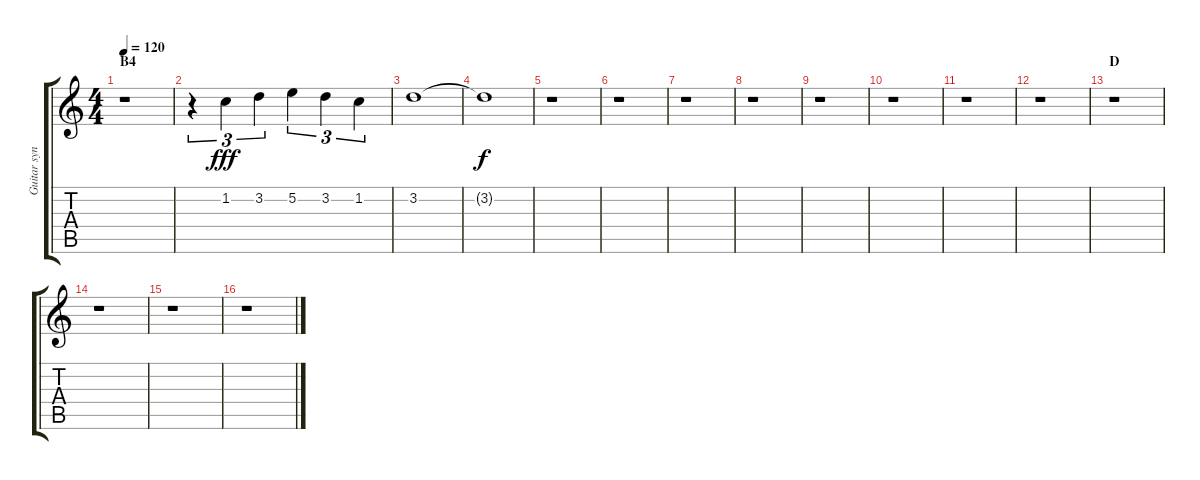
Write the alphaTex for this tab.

\track ("Guitar synthesizer" "Guitar syn") {instrument distortionguitar}
\staff {score tabs}
\tuning (E4 B3 G3 D3 A2 E2) {hide}
\ts (4 4)
\section ("" "B4")
\tempo 120
\clef g2
\ks c
r.1{dy f} |
r.4{tu (3 2)} 1.2.4{tu (3 2) dy fff} 3.2.4{tu (3 2)} 5.2.4{tu (3 2)} 3.2.4{tu (3 2)} 1.2.4{tu (3 2)} |
3.2.1 |
3.2{t}.1{dy f} |
r.1 |
r.1 |
r.1 |
r.1 |
r.1 |
r.1 |
r.1 |
r.1 |
\section ("" "D")
r.1 |
r.1 |
r.1 |
r.1
